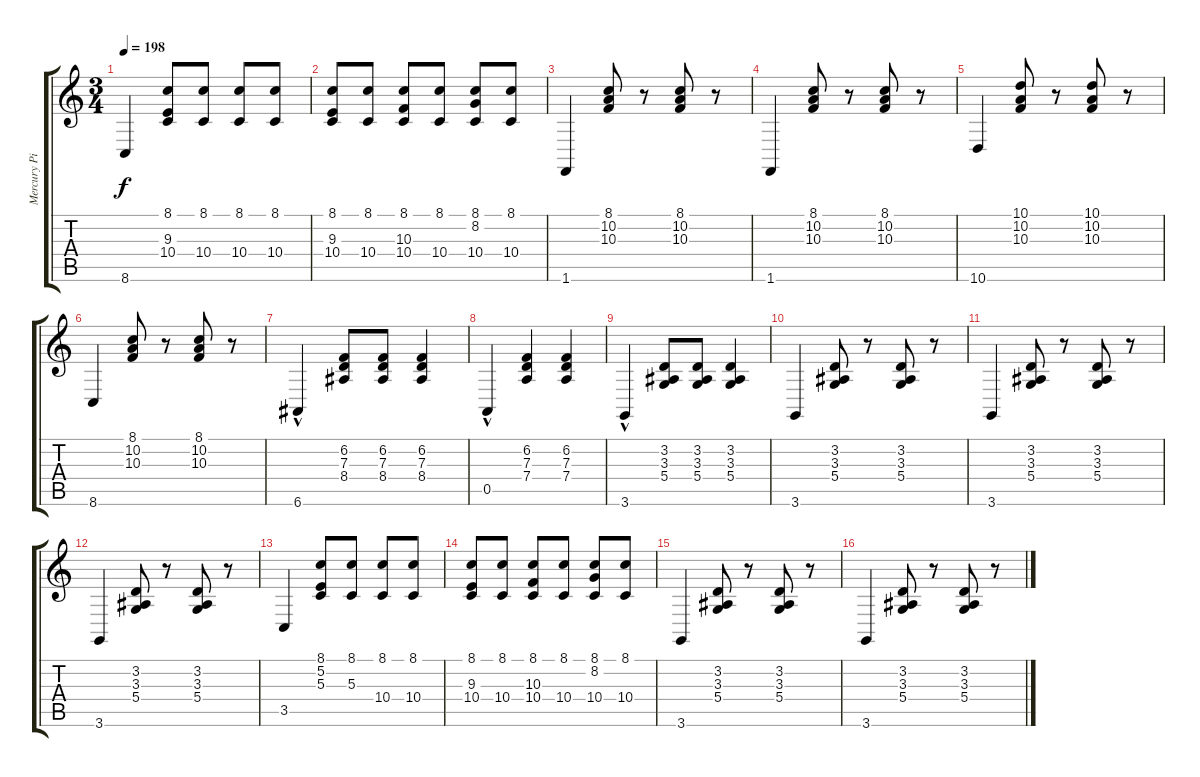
\track ("Mercury Piano" "Mercury Pi") {instrument acousticgrandpiano}
\staff {score tabs}
\tuning (E4 B3 G3 D3 A2 E2) {hide}
\ts (3 4)
\tempo 198
\clef g2
\ks c
8.6.4{dy f} (8.1 9.3 10.4).8 (8.1 10.4).8 (8.1 10.4).8 (8.1 10.4).8 |
(8.1 9.3 10.4).8 (8.1 10.4).8 (8.1 10.3 10.4).8 (8.1 10.4).8 (8.1 8.2 10.4).8 (8.1 10.4).8 |
1.6.4 (8.1 10.2 10.3).8 r.8 (8.1 10.2 10.3).8 r.8 |
1.6.4 (8.1 10.2 10.3).8 r.8 (8.1 10.2 10.3).8 r.8 |
10.6.4 (10.1 10.2 10.3).8 r.8 (10.1 10.2 10.3).8 r.8 |
8.6.4 (8.1 10.2 10.3).8 r.8 (8.1 10.2 10.3).8 r.8 |
6.6{hac}.4 (6.2 7.3 8.4).8 (6.2 7.3 8.4).8 (6.2 7.3 8.4).4 |
0.5{hac}.4 (6.2 7.3 7.4).4 (6.2 7.3 7.4).4 |
3.6{hac}.4 (3.2 3.3 5.4).8 (3.2 3.3 5.4).8 (3.2 3.3 5.4).4 |
3.6.4 (3.2 3.3 5.4).8 r.8 (3.2 3.3 5.4).8 r.8 |
3.6.4 (3.2 3.3 5.4).8 r.8 (3.2 3.3 5.4).8 r.8 |
3.6.4 (3.2 3.3 5.4).8 r.8 (3.2 3.3 5.4).8 r.8 |
3.5.4 (8.1 5.2 5.3).8 (8.1 5.3).8 (8.1 10.4).8 (8.1 10.4).8 |
(8.1 9.3 10.4).8 (8.1 10.4).8 (8.1 10.3 10.4).8 (8.1 10.4).8 (8.1 8.2 10.4).8 (8.1 10.4).8 |
3.6.4 (3.2 3.3 5.4).8 r.8 (3.2 3.3 5.4).8 r.8 |
3.6.4 (3.2 3.3 5.4).8 r.8 (3.2 3.3 5.4).8 r.8
